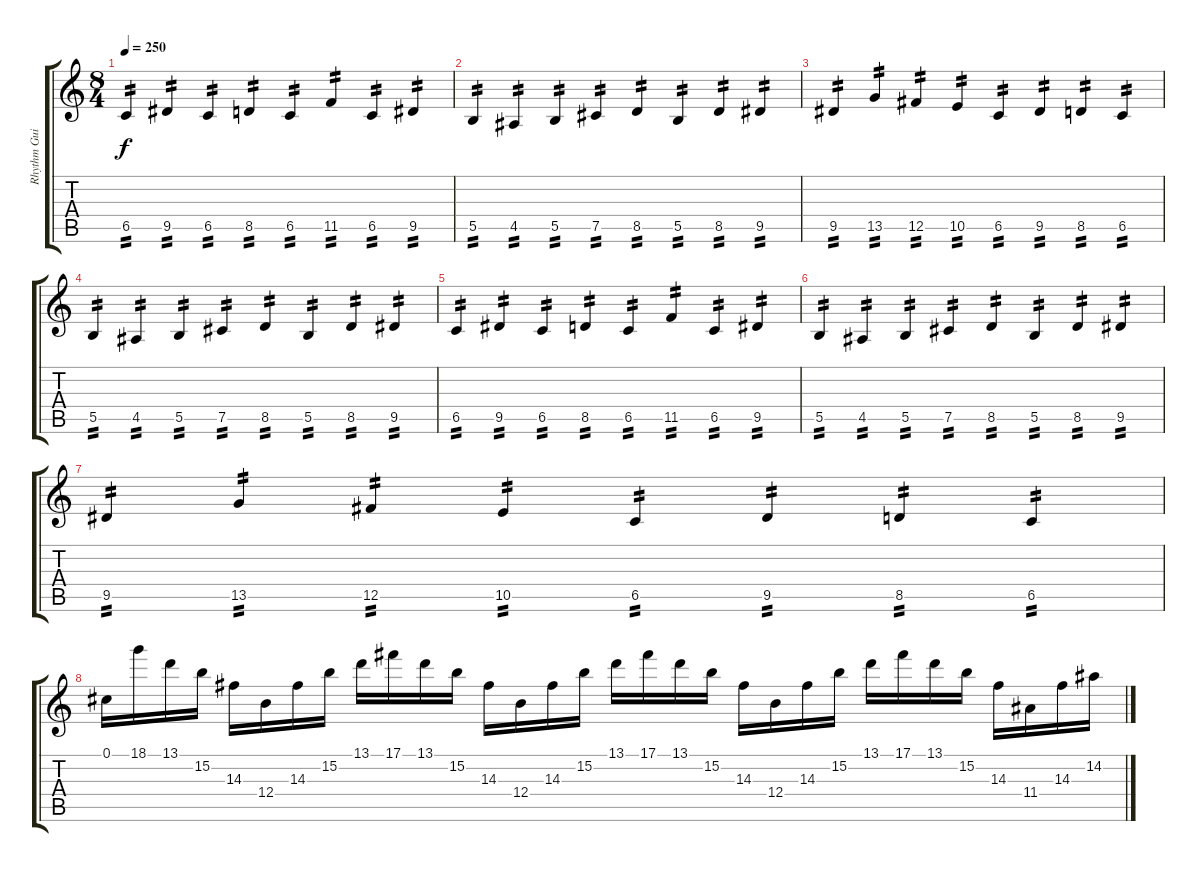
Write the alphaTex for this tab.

\track ("Rhythm Guitar" "Rhythm Gui") {instrument distortionguitar}
\staff {score tabs}
\tuning (Db4 Ab3 E3 B2 Gb2 B1) {hide}
\ts (8 4)
\tempo 250
\clef g2
\ks c
6.5.4{tp 2 dy f} 9.5.4{tp 2} 6.5.4{tp 2} 8.5.4{tp 2} 6.5.4{tp 2} 11.5.4{tp 2} 6.5.4{tp 2} 9.5.4{tp 2} |
5.5.4{tp 2} 4.5.4{tp 2} 5.5.4{tp 2} 7.5.4{tp 2} 8.5.4{tp 2} 5.5.4{tp 2} 8.5.4{tp 2} 9.5.4{tp 2} |
9.5.4{tp 2} 13.5.4{tp 2} 12.5.4{tp 2} 10.5.4{tp 2} 6.5.4{tp 2} 9.5.4{tp 2} 8.5.4{tp 2} 6.5.4{tp 2} |
5.5.4{tp 2} 4.5.4{tp 2} 5.5.4{tp 2} 7.5.4{tp 2} 8.5.4{tp 2} 5.5.4{tp 2} 8.5.4{tp 2} 9.5.4{tp 2} |
6.5.4{tp 2} 9.5.4{tp 2} 6.5.4{tp 2} 8.5.4{tp 2} 6.5.4{tp 2} 11.5.4{tp 2} 6.5.4{tp 2} 9.5.4{tp 2} |
5.5.4{tp 2} 4.5.4{tp 2} 5.5.4{tp 2} 7.5.4{tp 2} 8.5.4{tp 2} 5.5.4{tp 2} 8.5.4{tp 2} 9.5.4{tp 2} |
9.5.4{tp 2} 13.5.4{tp 2} 12.5.4{tp 2} 10.5.4{tp 2} 6.5.4{tp 2} 9.5.4{tp 2} 8.5.4{tp 2} 6.5.4{tp 2} |
0.1.16 18.1.16 13.1.16 15.2.16 14.3.16 12.4.16 14.3.16 15.2.16 13.1.16 17.1.16 13.1.16 15.2.16 14.3.16 12.4.16 14.3.16 15.2.16 13.1.16 17.1.16 13.1.16 15.2.16 14.3.16 12.4.16 14.3.16 15.2.16 13.1.16 17.1.16 13.1.16 15.2.16 14.3.16 11.4.16 14.3.16 14.2.16
